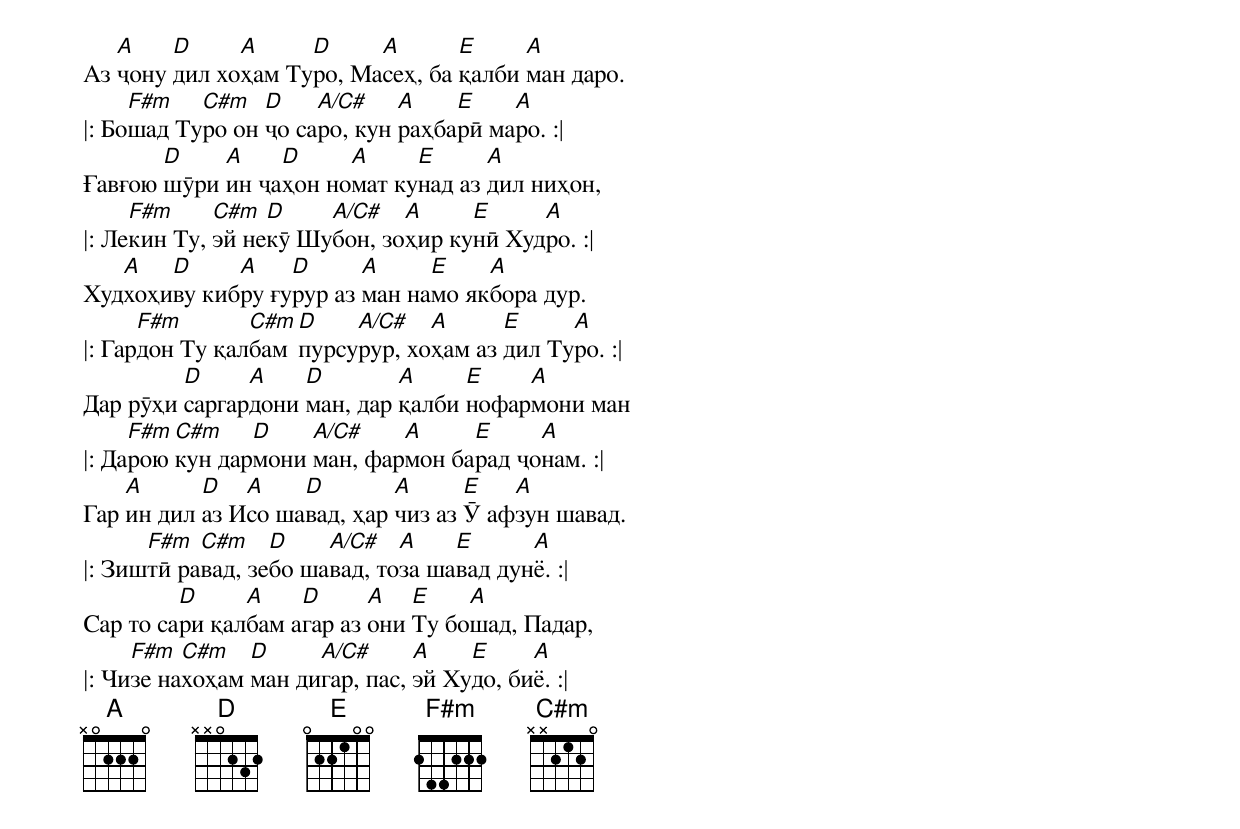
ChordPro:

Аз [A]ҷону [D]дил хо[A]ҳам Ту[D]ро, Ма[A]сеҳ, ба [E]қалби [A]ман даро.
|: Бо[F#m]шад Ту[C#m]ро он [D]ҷо са[A/C#]ро, кун [A]раҳба[E]рӣ ма[A]ро. :|
Ғавғою [D]шӯри [A]ин ҷа[D]ҳон но[A]мат ку[E]над аз [A]дил ниҳон,
|: Ле[F#m]кин Ту, [C#m]эй не[D]кӯ Шу[A/C#]бон, зо[A]ҳир ку[E]нӣ Худ[A]ро. :|
Худ[A]хоҳи[D]ву киб[A]ру ғу[D]рур аз [A]ман на[E]мо як[A]бора дур.
|: Гар[F#m]дон Ту қал[C#m]бам [D]пурсу[A/C#]рур, хо[A]ҳам аз [E]дил Ту[A]ро. :|
Дар рӯҳи [D]саргар[A]дони [D]ман, дар [A]қалби [E]нофар[A]мони ман
|: Да[F#m]рою [C#m]кун дар[D]мони [A/C#]ман, фар[A]мон ба[E]рад ҷо[A]нам. :|
Гар [A]ин дил [D]аз И[A]со ша[D]вад, ҳар [A]чиз аз [E]Ӯ аф[A]зун шавад.
|: Зиш[F#m]тӣ ра[C#m]вад, зе[D]бо ша[A/C#]вад, то[A]за ша[E]вад дун[A]ё. :|
Сар то са[D]ри қал[A]бам а[D]гар аз [A]они [E]Ту бо[A]шад, Падар,
|: Чи[F#m]зе на[C#m]хоҳам [D]ман ди[A/C#]гар, пас, [A]эй Ху[E]до, би[A]ё. :|
